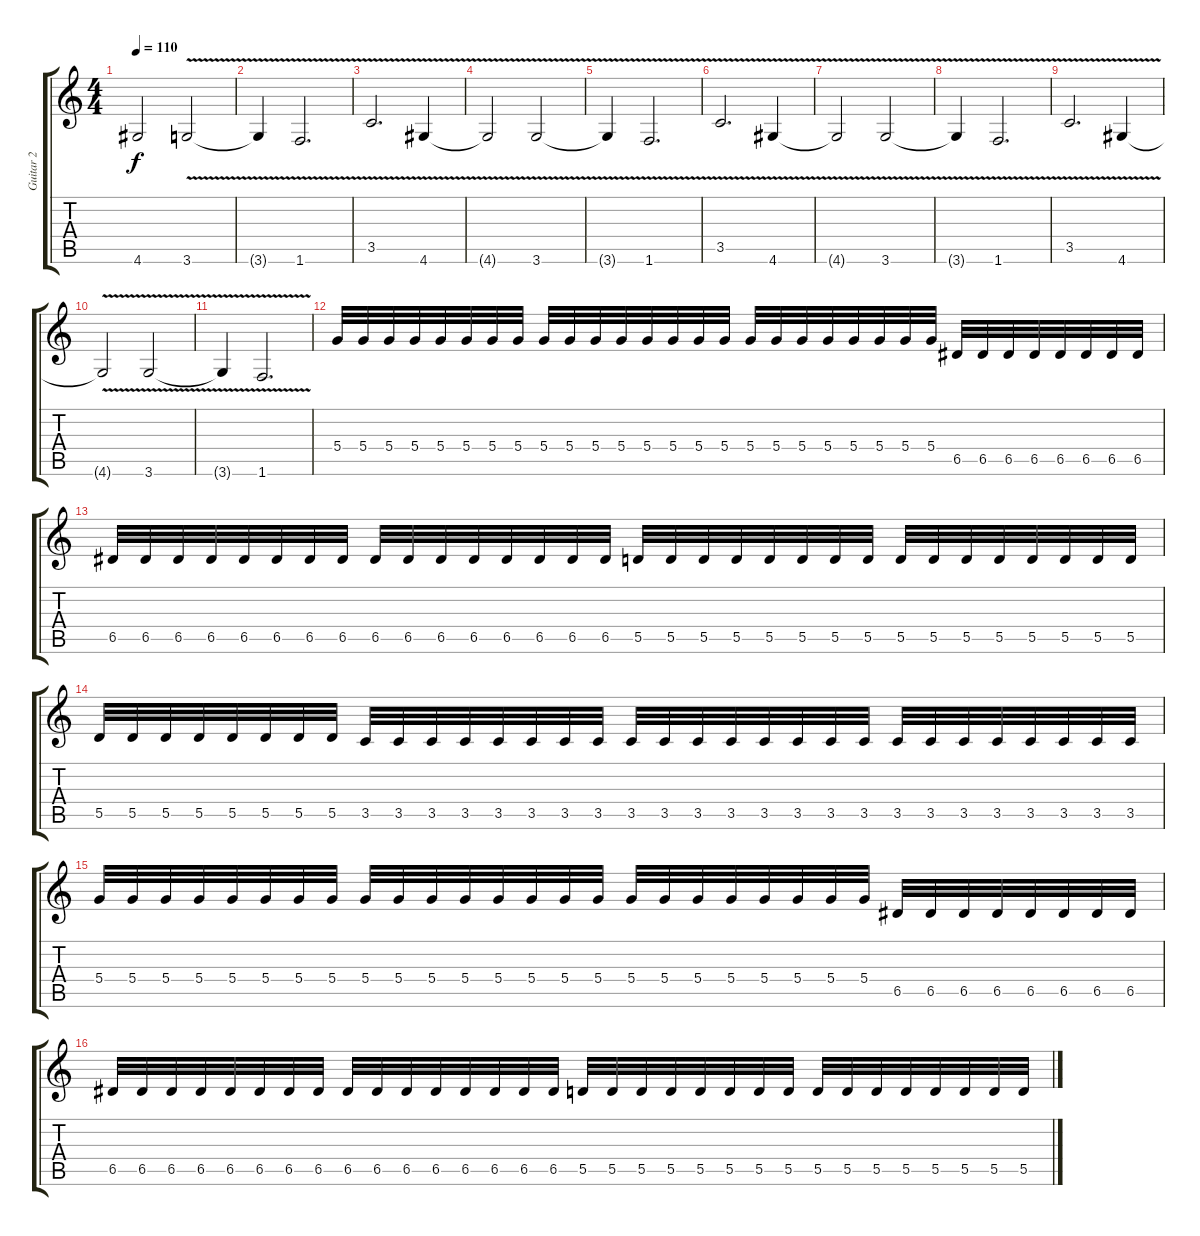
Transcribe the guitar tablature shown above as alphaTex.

\track ("Guitar 2" "Guitar 2") {instrument distortionguitar}
\staff {score tabs}
\tuning (E4 B3 G3 D3 A2 E2) {hide}
\ts (4 4)
\tempo 110
\clef g2
\ks c
4.6{t}.2{dy f} 3.6{v}.2 |
3.6{t}.4 1.6{v}.2{d} |
3.5{v}.2{d} 4.6{v}.4 |
4.6{t}.2 3.6{v}.2 |
3.6{t}.4 1.6{v}.2{d} |
3.5{v}.2{d} 4.6{v}.4 |
4.6{t}.2 3.6{v}.2 |
3.6{t}.4 1.6{v}.2{d} |
3.5{v}.2{d} 4.6{v}.4 |
4.6{t}.2 3.6{v}.2 |
3.6{t}.4 1.6{v}.2{d} |
5.4.32 5.4.32 5.4.32 5.4.32 5.4.32 5.4.32 5.4.32 5.4.32 5.4.32 5.4.32 5.4.32 5.4.32 5.4.32 5.4.32 5.4.32 5.4.32 5.4.32 5.4.32 5.4.32 5.4.32 5.4.32 5.4.32 5.4.32 5.4.32 6.5.32 6.5.32 6.5.32 6.5.32 6.5.32 6.5.32 6.5.32 6.5.32 |
6.5.32 6.5.32 6.5.32 6.5.32 6.5.32 6.5.32 6.5.32 6.5.32 6.5.32 6.5.32 6.5.32 6.5.32 6.5.32 6.5.32 6.5.32 6.5.32 5.5.32 5.5.32 5.5.32 5.5.32 5.5.32 5.5.32 5.5.32 5.5.32 5.5.32 5.5.32 5.5.32 5.5.32 5.5.32 5.5.32 5.5.32 5.5.32 |
5.5.32 5.5.32 5.5.32 5.5.32 5.5.32 5.5.32 5.5.32 5.5.32 3.5.32 3.5.32 3.5.32 3.5.32 3.5.32 3.5.32 3.5.32 3.5.32 3.5.32 3.5.32 3.5.32 3.5.32 3.5.32 3.5.32 3.5.32 3.5.32 3.5.32 3.5.32 3.5.32 3.5.32 3.5.32 3.5.32 3.5.32 3.5.32 |
5.4.32 5.4.32 5.4.32 5.4.32 5.4.32 5.4.32 5.4.32 5.4.32 5.4.32 5.4.32 5.4.32 5.4.32 5.4.32 5.4.32 5.4.32 5.4.32 5.4.32 5.4.32 5.4.32 5.4.32 5.4.32 5.4.32 5.4.32 5.4.32 6.5.32 6.5.32 6.5.32 6.5.32 6.5.32 6.5.32 6.5.32 6.5.32 |
6.5.32 6.5.32 6.5.32 6.5.32 6.5.32 6.5.32 6.5.32 6.5.32 6.5.32 6.5.32 6.5.32 6.5.32 6.5.32 6.5.32 6.5.32 6.5.32 5.5.32 5.5.32 5.5.32 5.5.32 5.5.32 5.5.32 5.5.32 5.5.32 5.5.32 5.5.32 5.5.32 5.5.32 5.5.32 5.5.32 5.5.32 5.5.32
